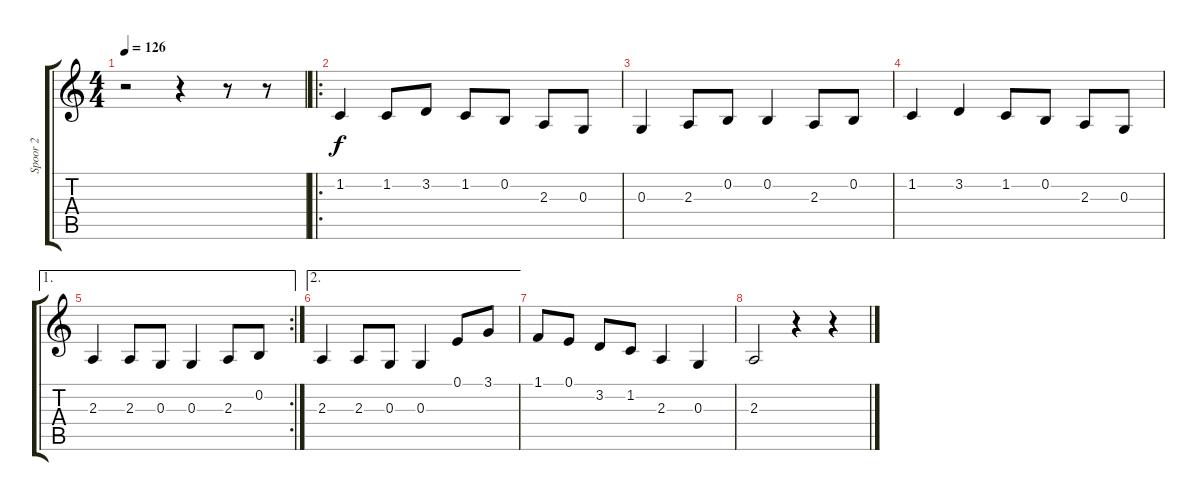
\track ("Spoor 2" "Spoor 2") {instrument fiddle}
\staff {score tabs}
\tuning (E4 B3 G3 D3 A2 E2) {hide}
\ts (4 4)
\tempo 126
\clef g2
\ks c
r.2{dy f instrument fiddle} r.4 r.8 r.8 |
\ro
1.2.4 1.2.8 3.2.8 1.2.8 0.2.8 2.3.8 0.3.8 |
0.3.4 2.3.8 0.2.8 0.2.4 2.3.8 0.2.8 |
1.2.4 3.2.4 1.2.8 0.2.8 2.3.8 0.3.8 |
\ae 1
\rc 2
2.3.4 2.3.8 0.3.8 0.3.4 2.3.8 0.2.8 |
\ae 2
2.3.4 2.3.8 0.3.8 0.3.4 0.1.8 3.1.8 |
1.1.8 0.1.8 3.2.8 1.2.8 2.3.4 0.3.4 |
2.3.2 r.4 r.4
